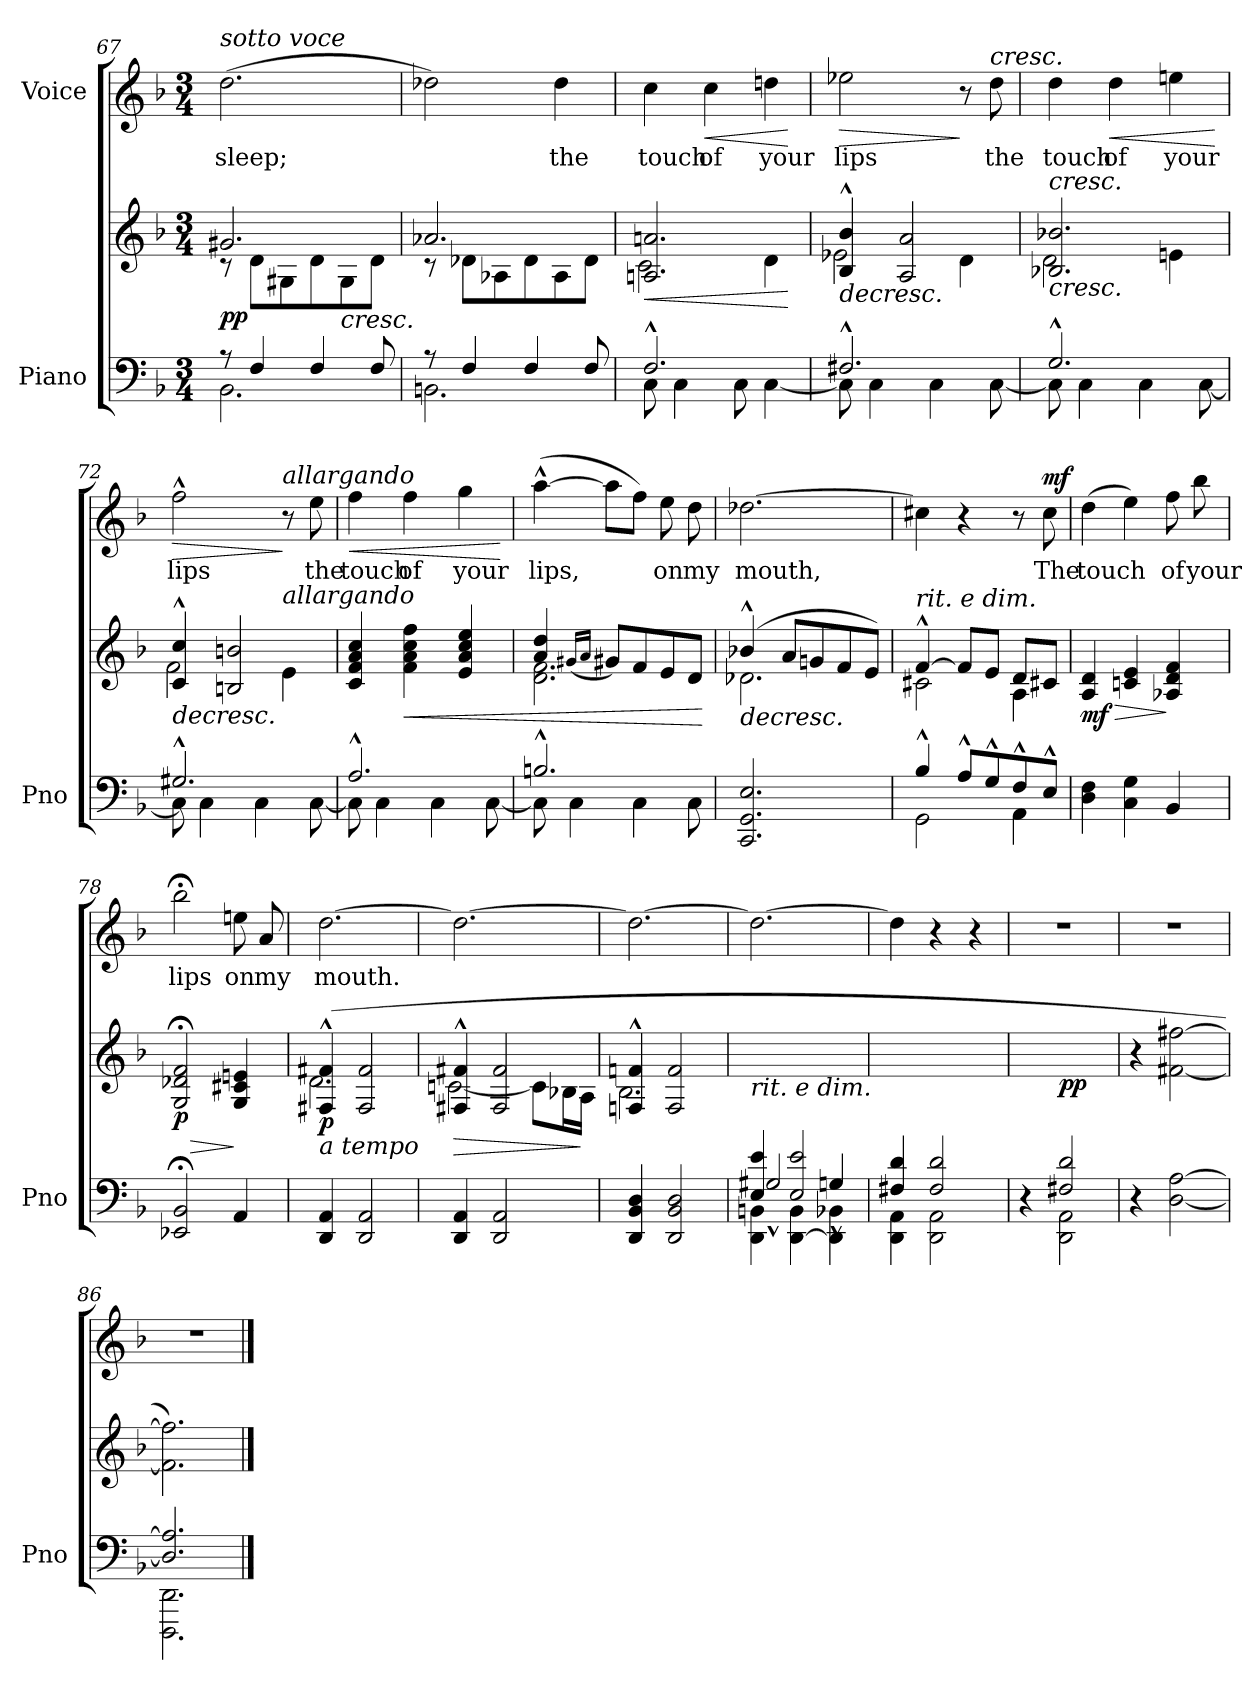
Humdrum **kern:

**kern	**kern	**dynam	**kern	**text	**dynam
*part2	*part2	*part2	*part1	*part1	*part1
*staff3	*staff2	*staff2/3	*staff1	*staff1	*staff1
*I"Piano	*	*	*I"Voice	*	*
*I'Pno	*	*	*	*	*
!!LO:LB:g=z
*clefF4	*clefG2	*	*clefG2	*	*
*k[b-]	*k[b-]	*	*k[b-]	*	*
*M3/4	*M3/4	*	*M3/4	*	*
=67	=67	=67	=67	=67	=67
*^	*^	*	*	*	*
!	!	!	!	!	!LO:TX:a:i:t=sotto voce	!	!
!	!	!	!	!LO:DY:b	!	!LO:LY:b	!
8r	2.BB-\	2.g#X/	8r	pp	(2.dd\	sleep;	.
4F/	.	.	8d\L	.	.	.	.
.	.	.	8G#X\	.	.	.	.
4F/	.	.	8d\	.	.	.	.
!	!	!	!	!LO:HP:b	!	!	!
.	.	.	8G#\	<	.	.	.
8F/	.	.	8d\J	.	.	.	.
=68	=68	=68	=68	=68	=68	=68	=68
8r	2.BBn\	2.a-X/	8r	.	2dd-X\)	.	.
4F/	.	.	8d-X\L	.	.	.	.
.	.	.	8A-X\	.	.	.	.
4F/	.	.	8d-\	.	.	.	.
!	!	!	!	!	!	!LO:LY:b	!
.	.	.	8A-\	.	4dd-\	the	.
8F/	.	.	8d-\J	.	.	.	.
=69	=69	=69	=69	=69	=69	=69	=69
!	!	!	!	!LO:HP:b	!	!LO:LY:b	!
2.F^^/	8C\	2.An/ 2.an/	2c\	<	4cc\	touch	.
.	4C\	.	.	.	.	.	.
!	!	!	!	!	!	!LO:LY:b	!LO:HP:b
.	.	.	.	.	4cc\	of	<
.	8C\	.	.	.	.	.	.
!	!	!	!	!	!	!LO:LY:b	!
.	[<4C\	.	4d\	.	4ddn\	your	.
*v	*v	*	*	*	*	*	*
*	*v	*v	*	*	*	*
.	.	[	.	.	[
=70	=70	=70	=70	=70	=70
*^	*	*	*	*	*
!	!	!	!LO:HP:b	!	!LO:LY:b	!LO:HP:b
*	*	*^	*	*	*	*
2.F#X^^/	8C\]	4B-/^^ 4b-/^^	2e-X\	>	2ee-X\	lips	>
.	4C\	.	.	.	.	.	.
.	.	2A/ 2a/	.	.	.	.	.
.	4C\	.	.	.	.	.	.
.	.	.	4d\	[	8r	.	]
!	!	!	!	!	!LO:TX:a:i:t=cresc.	!	!
!	!	!	!	!	!	!LO:LY:b	!
.	[<8C\	.	.	.	8dd\	the	.
!!LO:PB:g=z
=71	=71	=71	=71	=71	=71	=71	=71
!	!	!LO:TX:a:i:t=cresc.	!	!	!	!	!
!	!	!	!	!LO:HP:b	!	!LO:LY:b	!
2.G^^/	8C\]	2.B-X/ 2.b-X/	2d\	<	4dd\	touch	.
.	4C\	.	.	.	.	.	.
!	!	!	!	!	!	!LO:LY:b	!LO:HP:b
.	.	.	.	.	4dd\	of	<
.	4C\	.	.	.	.	.	.
!	!	!	!	!	!	!LO:LY:b	!
.	.	.	4en\	]	4een\	your	.
.	[<8C\	.	.	.	.	.	.
*v	*v	*	*	*	*	*	*
*	*v	*v	*	*	*	*
.	.	.	.	.	[
=72	=72	=72	=72	=72	=72
*^	*	*	*	*	*
!	!	!	!LO:HP:b	!	!LO:LY:b	!LO:HP:b
*	*	*^	*	*	*	*
2.G#X^^/	8C\]	4c/^^ 4cc/^^	2f\	>	2ff^^\	lips	>
.	4C\	.	.	.	.	.	.
.	.	2Bn/ 2bn/	.	.	.	.	.
.	4C\	.	.	.	.	.	.
!	!	!	!	!	!LO:TX:a:i:t=allargando	!	!
!	!	!	!LO:TX:a:i:t=allargando	!	!	!	!
.	.	.	4e\	[	8r	.	]
!	!	!	!	!	!	!LO:LY:b	!
.	[<8C\	.	.	.	8ee\	the	.
*	*	*v	*v	*	*	*	*
=73	=73	=73	=73	=73	=73	=73
!	!	!	!	!	!LO:LY:b	!LO:HP:b
2.A^^/	8C\]	4c/ 4f/ 4a/ 4cc/	.	4ff\	touch	<
.	4C\	.	.	.	.	.
!	!	!	!LO:HP:b	!	!LO:LY:b	!
.	.	4f\ 4a\ 4cc\ 4ff\	<	4ff\	of	.
.	4C\	.	.	.	.	.
!	!	!	!	!	!LO:LY:b	!
.	.	4e/ 4a/ 4cc/ 4ee/	]	4gg\	your	.
.	[<8C\	.	.	.	.	.
*v	*v	*	*	*	*	*
.	.	.	.	.	[
=74	=74	=74	=74	=74	=74
*^	*^	*	*	*	*
!	!	!	!	!	!	!LO:LY:b	!
2.Bn^^/	8C\]	2.d\ 2.f\	4a/ 4dd/	.	([>4aa^^\	lips,	.
.	4C\	.	.	.	.	.	.
.	.	.	(16qg#X/LL	.	.	.	.
.	.	.	16qa/JJ	.	.	.	.
.	.	.	8g#/L)	.	8aa\L]	.	.
.	4C\	.	8f/	.	8ff\J)	.	.
!	!	!	!	!	!	!LO:LY:b	!
.	.	.	8e/	.	8ee\	on	.
!	!	!	!	!	!	!LO:LY:b	!
.	8C\	.	8d/J	.	8dd\	my	.
*v	*v	*	*	*	*	*	*
*	*v	*v	*	*	*	*
.	.	[	.	.	.
!!LO:LB:g=z
=75	=75	=75	=75	=75	=75
!	!	!LO:HP:b	!	!LO:LY:b	!
*	*^	*	*	*	*
2.CC/ 2.GG/ 2.E/	(4b-X^^/	2.d-X\	>	[>2.dd-X\	mouth,	.
.	8a/L	.	.	.	.	.
.	8gn/	.	.	.	.	.
.	8f/	.	.	.	.	.
.	8e/J)	.	.	.	.	.
=76	=76	=76	=76	=76	=76	=76
*^	*	*	*	*	*	*
!	!	!LO:TX:a:i:t=rit.  e  dim.	!	!	!	!	!
4B-^^/	2GG\	[>4f^^/	2c#X\	.	4cc#X\]	.	.
8A^^/L	.	8f/L]	.	.	4r	.	.
8G^^/	.	8e/J	.	.	.	.	.
8F^^/	4AA\	8d/L	4A\	.	8r	.	.
!	!	!	!	!	!	!LO:LY:b	!LO:DY:a
8E^^/J	.	8c#X/J	.	.	8cc#\	The	mf
*v	*v	*	*	*	*	*	*
*	*v	*v	*	*	*	*
=77	=77	=77	=77	=77	=77
!	!	!LO:HP:b	!	!LO:LY:b	!
!	!	!LO:DY:n=1:b	!	!	!
4D\ 4F\	4A/ 4d/	> mf	(4dd\	touch	.
4C\ 4G\	4cn/ 4e/	.	4ee\)	.	.
!	!	!	!	!LO:LY:b	!
4BB-/	4A-X/ 4d/ 4f/	]	8ff\	of	.
!	!	!	!	!LO:LY:b	!
.	.	.	8bb-\	your	.
=78	=78	=78	=78	=78	=78
!	!	!LO:HP:b	!	!LO:LY:b	!
!	!	!LO:DY:n=1:b	!	!	!
2EE-X/; 2BB-/;	2G/;< 2d-X/;< 2f/;<	> p	2bb-;<\	lips	.
!	!	!	!	!LO:LY:b	!
4AA/	4G/ 4c#X/ 4en/	]	8een\	on	.
!	!	!	!	!LO:LY:b	!
.	.	.	8a/	my	.
=79	=79	=79	=79	=79	=79
*	*^	*	*	*	*
!	!LO:TX:b:i:t=a tempo	!	!	!	!	!
!	!	!	!LO:DY:b	!	!LO:LY:b	!
4DD/ 4AA/	(4F#X/^^ 4f#X/^^	2.d\	p	[>2.dd\	mouth.	.
2DD/ 2AA/	2F#/ 2f#/	.	.	.	.	.
!!LO:LB:g=z
=80	=80	=80	=80	=80	=80	=80
!	!	!	!LO:HP:b	!	!	!
4DD/ 4AA/	4F#X/^^ 4f#X/^^	[<2cn\	>	2.dd\_	.	.
2DD/ 2AA/	2F#/ 2f#/	.	.	.	.	.
.	.	8c\L]	.	.	.	.
.	.	16B-X\L	.	.	.	.
.	.	16A\JJ	]	.	.	.
=81	=81	=81	=81	=81	=81	=81
4DD/ 4BB-/ 4D/	4Fn/^^ 4fn/^^	2.B-\	.	2.dd\_	.	.
2DD/ 2BB-/ 2D/	2F/ 2f/	.	.	.	.	.
*	*v	*v	*	*	*	*
=82	=82	=82	=82	=82	=82
*^	*	*	*	*	*
*	*^	*	*	*	*	*
!	!	!	!LO:TX:b:i:t=rit.  e  dim.	!	!	!	!
4E/ 4e/	2G#X^^/	4DD\ 4BBn\	2.ryy	.	2.dd\_	.	.
2E/ 2e/	.	[<4DD\ 4BB\	.	.	.	.	.
.	4Gn^^/	4DD\] 4BB-X\	.	.	.	.	.
*	*v	*v	*	*	*	*	*
=83	=83	=83	=83	=83	=83	=83
4F#X/ 4d/	4DD\ 4AA\	2.ryy	.	4dd\]	.	.
2F#/ 2d/	2DD\ 2AA\	.	.	4r	.	.
.	.	.	.	4r	.	.
=84	=84	=84	=84	=84	=84	=84
4ryy	4r	4ryy	.	2.r	.	.
!	!	!	!LO:DY:b	!	!	!
2F#X/ 2d/	2DD\ 2AA\	2ryy	pp	.	.	.
*v	*v	*	*	*	*	*
=85	=85	=85	=85	=85	=85
4r	4r	.	2.r	.	.
[>2D\ [>2A\	[<2f#X\ [>2ff#X\	.	.	.	.
.	.	]	.	.	.
=86	=86	=86	=86	=86	=86
*^	*	*	*	*	*
2.DDD\ 2.DD\	2.D/] 2.A/]	2.f#\] 2.ff#\])	.	2.r	.	.
*v	*v	*	*	*	*	*
==	==	==	==	==	==
*-	*-	*-	*-	*-	*-
